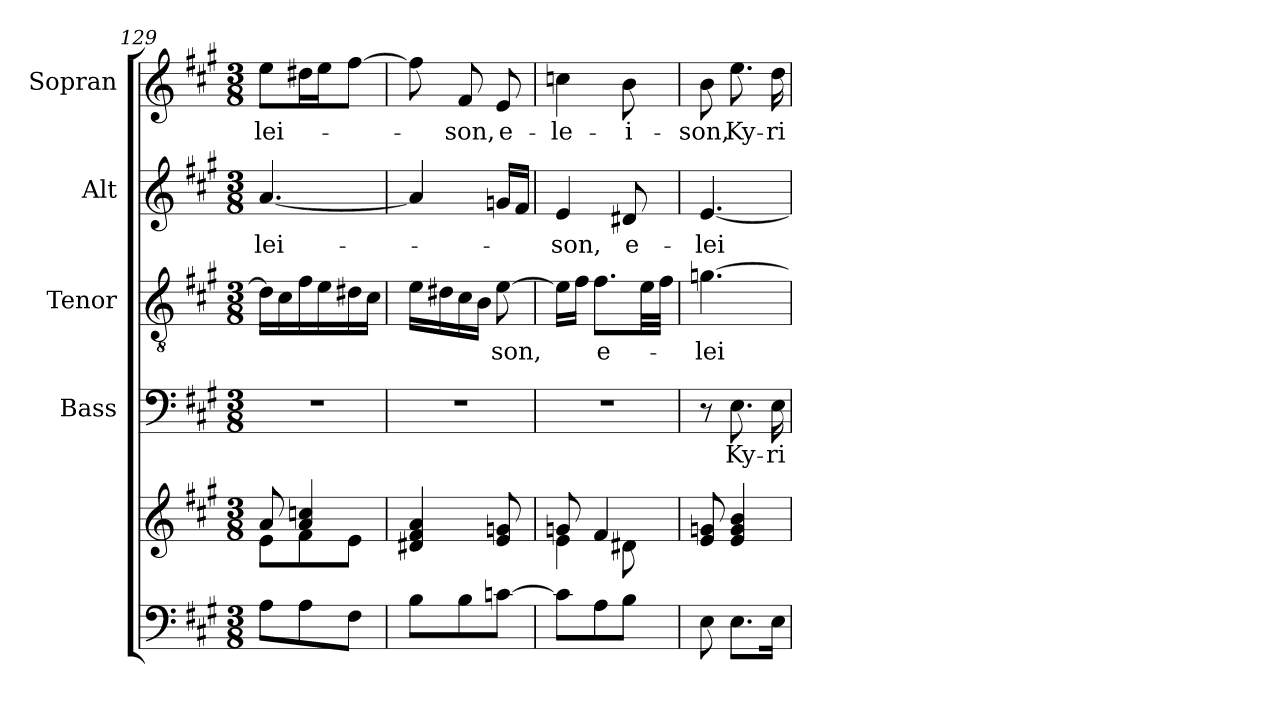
**kern	**kern	**kern	**text	**kern	**text	**kern	**text	**kern	**text
*part5	*part5	*part4	*part4	*part3	*part3	*part2	*part2	*part1	*part1
*staff6	*staff5	*staff4	*staff4	*staff3	*staff3	*staff2	*staff2	*staff1	*staff1
*	*	*I"Bass	*	*I"Tenor	*	*I"Alt	*	*I"Sopran	*
*	*	*I'B.	*	*I'T.	*	*I'A.	*	*I'S.	*
*clefF4	*clefG2	*clefF4	*	*clefGv2	*	*clefG2	*	*clefG2	*
*k[f#c#g#]	*k[f#c#g#]	*k[f#c#g#]	*	*k[f#c#g#]	*	*k[f#c#g#]	*	*k[f#c#g#]	*
*A:	*A:	*A:	*	*A:	*	*A:	*	*A:	*
*M3/8	*M3/8	*M3/8	*	*M3/8	*	*M3/8	*	*M3/8	*
=129	=129	=129	=129	=129	=129	=129	=129	=129	=129
*	*^	*	*	*	*	*	*	*	*
!	!	!	!	!	!	!	!	!LO:LY:b	!	!LO:LY:b
8A\L	8a/	8e\L	4.r	.	16d\LL]	.	[4.a/	-lei-	8ee\L	-lei-
.	.	.	.	.	16c#\	.	.	.	.	.
8A\	4a/ 4ccn/	8f#\	.	.	16f#\	.	.	.	16dd#X\L	.
.	.	.	.	.	16e\	.	.	.	16ee\J	.
8F#\J	.	8e\J	.	.	16d#X\	.	.	.	[8ff#\J	.
.	.	.	.	.	16c#\JJ	.	.	.	.	.
*	*v	*v	*	*	*	*	*	*	*	*
!!LO:LB:g=z
=130	=130	=130	=130	=130	=130	=130	=130	=130	=130
8B\L	4d#X/ 4f#/ 4a/	4.r	.	16e\LL	.	4a/]	.	8ff#\]	.
.	.	.	.	16d#X\	.	.	.	.	.
!	!	!	!	!	!	!	!	!	!LO:LY:b
8B\	.	.	.	16c#\	.	.	.	8f#/	-son,
.	.	.	.	16B\JJ	.	.	.	.	.
!	!	!	!	!	!LO:LY:b	!	!	!	!LO:LY:b
[8cn\J	8e/ 8gn/	.	.	[8e\	-son,	16gn/LL	.	8e/	e-
.	.	.	.	.	.	16f#/JJ	.	.	.
=131	=131	=131	=131	=131	=131	=131	=131	=131	=131
*	*^	*	*	*	*	*	*	*	*
!	!	!	!	!	!	!	!	!LO:LY:b	!	!LO:LY:b
8c\L]	8gn/	4e\	4.r	.	16e\LL]	.	4e/	-son,	4ccn\	-le-
.	.	.	.	.	16f#\JJ	.	.	.	.	.
!	!	!	!	!	!	!LO:LY:b	!	!	!	!
8A\	4f#/	.	.	.	8.f#\L	e-	.	.	.	.
!	!	!	!	!	!	!	!	!LO:LY:b	!	!LO:LY:b
8B\J	.	8d#X\	.	.	.	.	8d#X/	e-	8b\	-i-
.	.	.	.	.	32e\LL	.	.	.	.	.
.	.	.	.	.	32f#\JJJ	.	.	.	.	.
*	*v	*v	*	*	*	*	*	*	*	*
=132	=132	=132	=132	=132	=132	=132	=132	=132	=132
!	!	!	!	!	!LO:LY:b	!	!LO:LY:b	!	!LO:LY:b
8E\	8e/ 8gn/	8r	.	[4.gn\	-lei-	[4.e/	-lei-	8b\	-son,
!	!	!	!LO:LY:b	!	!	!	!	!	!LO:LY:b
8.E\L	4e/ 4g/ 4b/	8.E\	Ky-	.	.	.	.	8.ee\	Ky-
!	!	!	!LO:LY:b	!	!	!	!	!	!LO:LY:b
16E\Jk	.	16E\	-ri-	.	.	.	.	16dd\	-ri-
=	=	=	=	=	=	=	=	=	=
*-	*-	*-	*-	*-	*-	*-	*-	*-	*-
